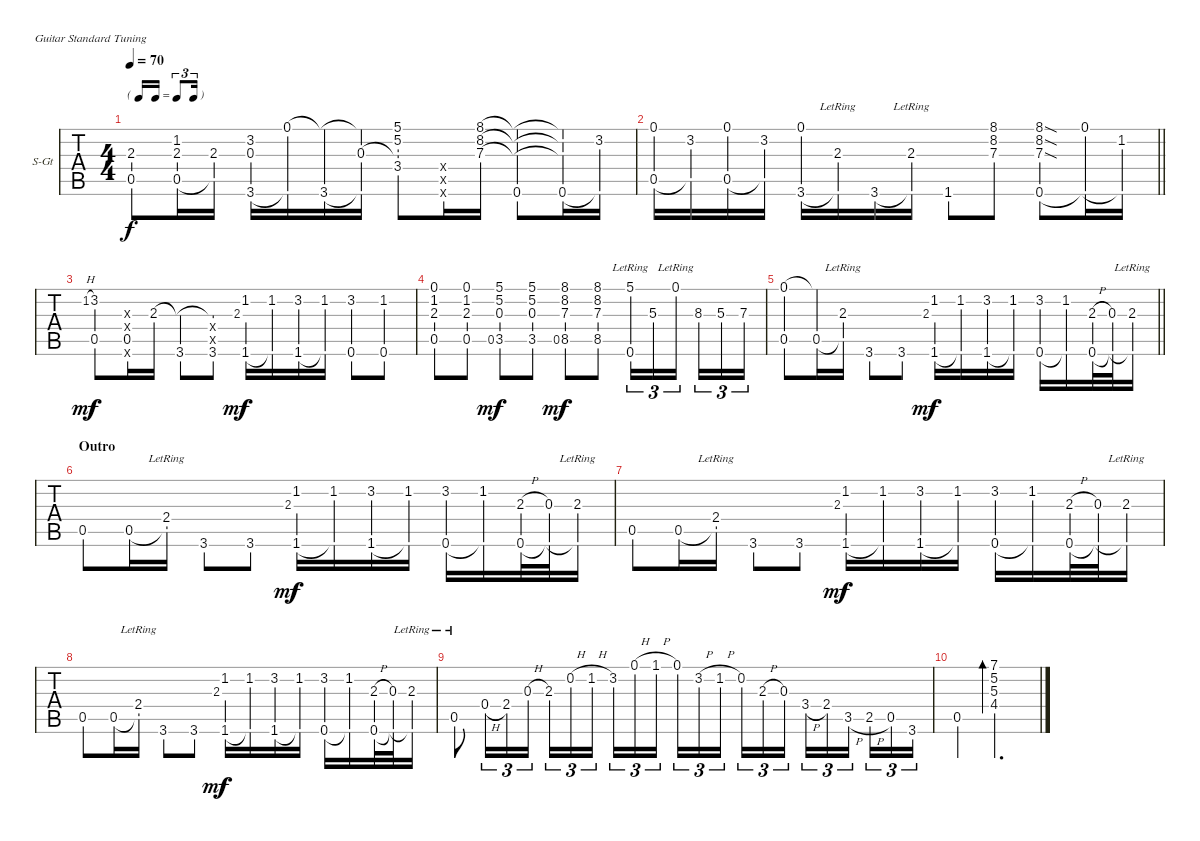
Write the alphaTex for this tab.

\bracketExtendMode groupsimilarinstruments
\firstSystemTrackNameOrientation horizontal
\otherSystemsTrackNameOrientation horizontal
\track ("Fingerstyle Guitar" "S-Gt") {instrument acousticguitarsteel}
\staff {tabs}
\tuning (E4 B3 G3 D3 A2 E2)
\ts (4 4)
\tf triplet16th
\tempo 70
\clef g2
\ks c
(2.3 0.5).8{dy f} (1.2 2.3 0.5).16 (2.3 0.5{t}).16 (3.2 0.3 3.6).16 (0.1 3.6{t}).16 (3.6 0.1{t}).16 (0.1{t} 0.3 3.6{t}).16 (5.1 5.2 0.3{t} 3.4).8 (0.4{x} 0.5{x} 0.6{x}).16 (8.1 8.2 7.3).16 (0.6 8.1{t} 8.2{t} 7.3{t}).8 (8.1{t} 8.2{t} 7.3{t} 0.6).16 (3.2 0.6{t}).16 |
\barLineRight lightlight
(0.1 0.5).16 (3.2 0.5{t}).16 (0.1 0.5).16 (3.2 0.5{t}).16 (0.1 3.6).16 (2.3{lr} 3.6{t}).16 3.6.16 (2.3{lr} 3.6{t}).16 1.6.8 (8.1{st} 8.2{st} 7.3{st}).8 (8.1{sod} 8.2{sod} 7.3{sod} 0.6).8 (0.1 0.6{t}).16 (1.2 0.6{t}).16 |
1.2{h}.8{gr onbeat dy mf} (3.2 0.5).8{dy f} (0.3{x} 0.4{x} 0.5 0.6{x}).16 2.3.16 (3.6 2.3{t}).8 (2.3{t} 0.4{x} 0.5{x} 3.6).8 2.3.8{gr dy mf} (1.2 1.6).16{dy f} (1.2 1.6{t}).16 (3.2 1.6).16 (1.2 1.6{t}).16 (3.2 0.6).8 (1.2 0.6).8 |
(0.1{st} 1.2{st} 2.3{st} 0.5{st}).8 (0.1 1.2 2.3 0.5).8 0.5.8{gr dy mf} (5.1{st} 5.2{st} 0.3{st} 3.5{st}).8{dy f} (5.1 5.2 0.3 3.5).8 0.5.8{gr dy mf} (8.1{st} 8.2{st} 7.3{st} 8.5{st}).8{dy f} (8.1 8.2 7.3 8.5).8 (5.1 0.6{lr}).16{tu (3 2)} 5.3.16{tu (3 2)} 0.1{lr}.16{tu (3 2)} 8.3.16{tu (3 2)} 5.3.16{tu (3 2)} 7.3.16{tu (3 2)} |
\barLineRight lightlight
(0.1 0.5).8 (0.1{t} 0.5).16 (2.3{lr} 0.5{t}).16 3.6.8 3.6.8 2.3.8{gr dy mf} (1.2 1.6).16{dy f} (1.2 1.6{t}).16 (3.2 1.6).16 (1.2 1.6{t}).16 (3.2 0.6).16 (1.2 0.6{t}).16 (2.3{h} 0.6).32 (0.3 0.6{t}).32 (2.3{lr} 0.6{t}).16 |
\section ("" "Outro")
0.5.8 0.5.16 (2.4{lr} 0.5{t}).16 3.6.8 3.6.8 2.3.8{gr dy mf} (1.2 1.6).16{dy f} (1.2 1.6{t}).16 (3.2 1.6).16 (1.2 1.6{t}).16 (3.2 0.6).16 (1.2 0.6{t}).16 (2.3{h} 0.6).32 (0.3 0.6{t}).32 (2.3{lr} 0.6{t}).16 |
0.5.8 0.5.16 (2.4{lr} 0.5{t}).16 3.6.8 3.6.8 2.3.8{gr dy mf} (1.2 1.6).16{dy f} (1.2 1.6{t}).16 (3.2 1.6).16 (1.2 1.6{t}).16 (3.2 0.6).16 (1.2 0.6{t}).16 (2.3{h} 0.6).32 (0.3 0.6{t}).32 (2.3{lr} 0.6{t}).16 |
0.5.8 0.5.16 (2.4{lr} 0.5{t}).16 3.6.8 3.6.8 2.3.8{gr dy mf} (1.2 1.6).16{dy f} (1.2 1.6{t}).16 (3.2 1.6).16 (1.2 1.6{t}).16 (3.2 0.6).16 (1.2 0.6{t}).16 (2.3{h} 0.6).32 (0.3 0.6{t}).32 (2.3{lr} 0.6{t}).16 |
0.5{lr}.8 0.4{h}.16{tu (3 2)} 2.4.16{tu (3 2)} 0.3{h}.16{tu (3 2)} 2.3.16{tu (3 2)} 0.2{h}.16{tu (3 2)} 1.2{h}.16{tu (3 2)} 3.2.16{tu (3 2)} 0.1{h}.16{tu (3 2)} 1.1{h}.16{tu (3 2)} 0.1.16{tu (3 2)} 3.2{h}.16{tu (3 2)} 1.2{h}.16{tu (3 2)} 0.2.16{tu (3 2)} 2.3{h}.16{tu (3 2)} 0.3.16{tu (3 2)} 3.4{h}.16{tu (3 2)} 2.4.16{tu (3 2)} 3.5{h}.16{tu (3 2)} 2.5{h}.16{tu (3 2)} 0.5.16{tu (3 2)} 3.6.16{tu (3 2)} |
0.5.4 (7.1 5.2 5.3 4.4).2{d bd 120}
